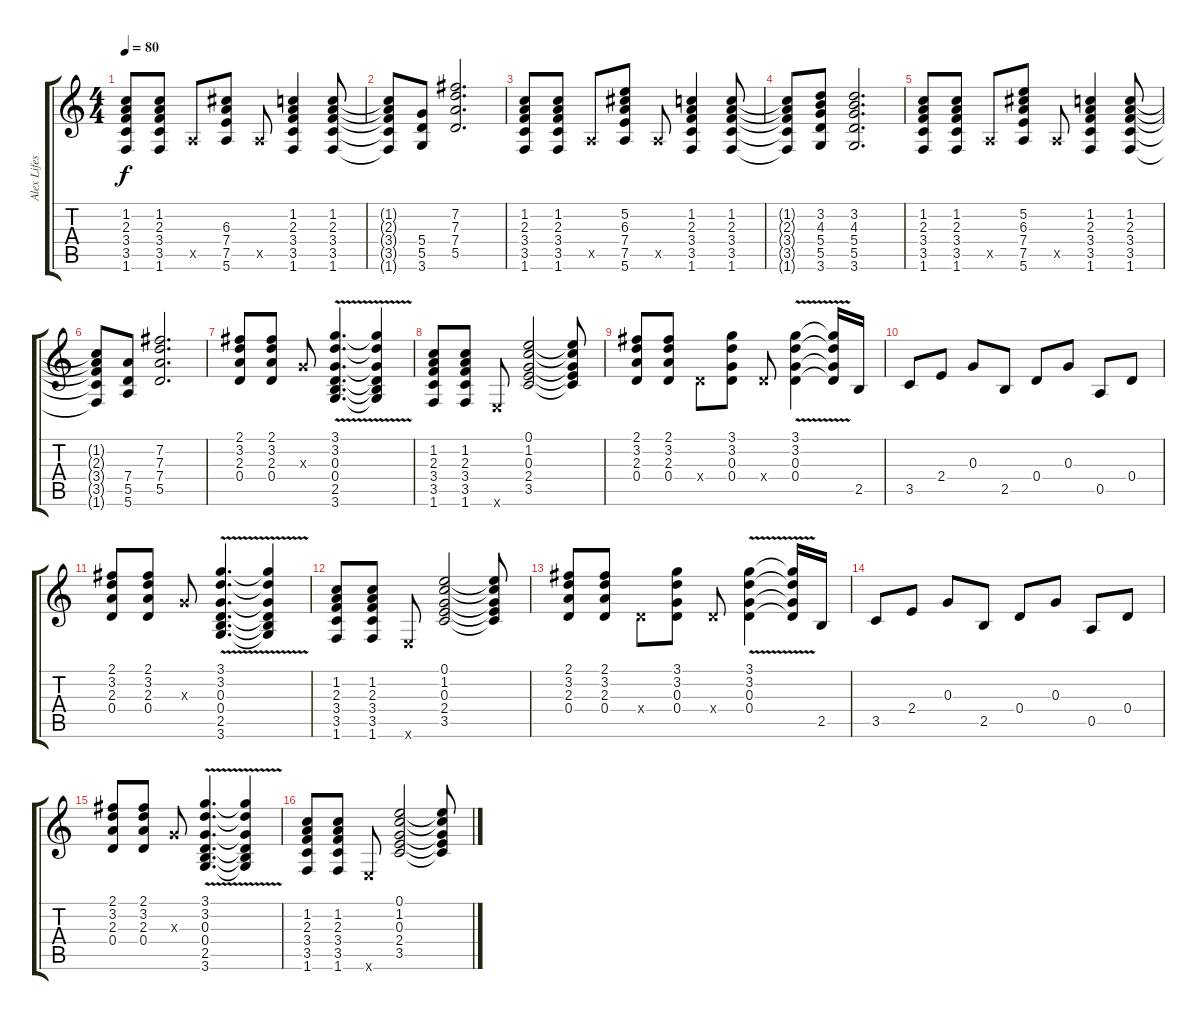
\track ("Alex Lifeson" "Alex Lifes") {instrument overdrivenguitar}
\staff {score tabs}
\tuning (E4 B3 G3 D3 A2 E2) {hide}
\ts (4 4)
\tempo 80
\clef g2
\ks c
(1.2 2.3 3.4 3.5 1.6).8{dy f} (1.2 2.3 3.4 3.5 1.6).8 0.5{x}.8 (6.3 7.4 7.5 5.6).8 0.5{x}.8 (1.2 2.3 3.4 3.5 1.6).4 (1.2 2.3 3.4 3.5 1.6).8 |
(1.2{t} 2.3{t} 3.4{t} 3.5{t} 1.6{t}).8 (5.4 5.5 3.6).8 (7.2 7.3 7.4 5.5).2{d} |
(1.2 2.3 3.4 3.5 1.6).8 (1.2 2.3 3.4 3.5 1.6).8 0.5{x}.8 (5.2 6.3 7.4 7.5 5.6).8 0.5{x}.8 (1.2 2.3 3.4 3.5 1.6).4 (1.2 2.3 3.4 3.5 1.6).8 |
(1.2{t} 2.3{t} 3.4{t} 3.5{t} 1.6{t}).8 (3.2 4.3 5.4 5.5 3.6).8 (3.2 4.3 5.4 5.5 3.6).2{d} |
(1.2 2.3 3.4 3.5 1.6).8 (1.2 2.3 3.4 3.5 1.6).8 0.5{x}.8 (5.2 6.3 7.4 7.5 5.6).8 0.5{x}.8 (1.2 2.3 3.4 3.5 1.6).4 (1.2 2.3 3.4 3.5 1.6).8 |
(1.2{t} 2.3{t} 3.4{t} 3.5{t} 1.6{t}).8 (7.4 5.5 5.6).8 (7.2 7.3 7.4 5.5).2{d} |
(2.1 3.2 2.3 0.4).8 (2.1 3.2 2.3 0.4).8 0.3{x}.8 (3.1 3.2 0.3{v} 0.4 2.5 3.6).4{d} (3.1{t} 3.2{t} 0.3{t} 0.4{t} 2.5{t} 3.6{t}).4 |
(1.2 2.3 3.4 3.5 1.6).8 (1.2 2.3 3.4 3.5 1.6).8 0.6{x}.8 (0.1 1.2 0.3 2.4 3.5).2 (0.1{t} 1.2{t} 0.3{t} 2.4{t} 3.5{t}).8 |
(2.1 3.2 2.3 0.4).8 (2.1 3.2 2.3 0.4).8 0.4{x}.8 (3.1 3.2 0.3 0.4).8 0.4{x}.8 (3.1 3.2 0.3{v} 0.4).4 (3.1{t} 3.2{t} 0.3{t} 0.4{t}).16 2.5.16 |
3.5.8 2.4.8 0.3.8 2.5.8 0.4.8 0.3.8 0.5.8 0.4.8 |
(2.1 3.2 2.3 0.4).8 (2.1 3.2 2.3 0.4).8 0.3{x}.8 (3.1 3.2 0.3{v} 0.4 2.5 3.6).4{d} (3.1{t} 3.2{t} 0.3{t} 0.4{t} 2.5{t} 3.6{t}).4 |
(1.2 2.3 3.4 3.5 1.6).8 (1.2 2.3 3.4 3.5 1.6).8 0.6{x}.8 (0.1 1.2 0.3 2.4 3.5).2 (0.1{t} 1.2{t} 0.3{t} 2.4{t} 3.5{t}).8 |
(2.1 3.2 2.3 0.4).8 (2.1 3.2 2.3 0.4).8 0.4{x}.8 (3.1 3.2 0.3 0.4).8 0.4{x}.8 (3.1 3.2 0.3{v} 0.4).4 (3.1{t} 3.2{t} 0.3{t} 0.4{t}).16 2.5.16 |
3.5.8 2.4.8 0.3.8 2.5.8 0.4.8 0.3.8 0.5.8 0.4.8 |
(2.1 3.2 2.3 0.4).8 (2.1 3.2 2.3 0.4).8 0.3{x}.8 (3.1 3.2 0.3{v} 0.4 2.5 3.6).4{d} (3.1{t} 3.2{t} 0.3{t} 0.4{t} 2.5{t} 3.6{t}).4 |
(1.2 2.3 3.4 3.5 1.6).8 (1.2 2.3 3.4 3.5 1.6).8 0.6{x}.8 (0.1 1.2 0.3 2.4 3.5).2 (0.1{t} 1.2{t} 0.3{t} 2.4{t} 3.5{t}).8
